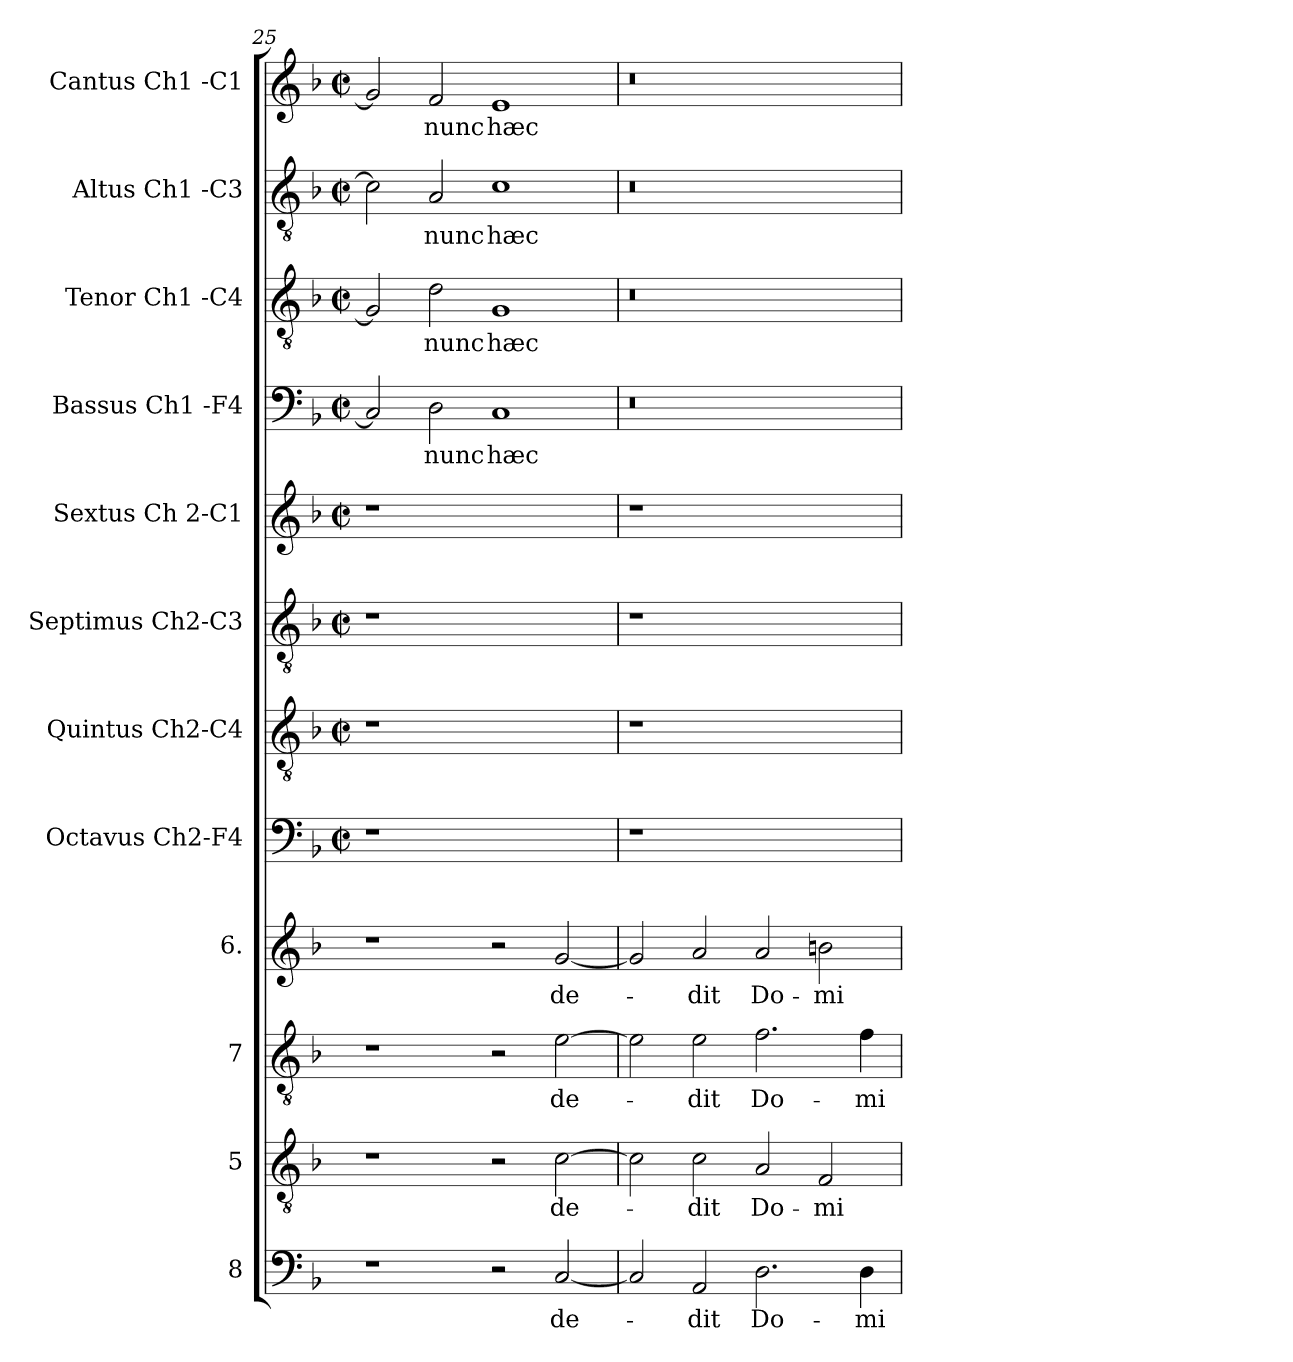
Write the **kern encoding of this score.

**kern	**text	**kern	**text	**kern	**text	**kern	**text	**kern	**kern	**kern	**kern	**kern	**text	**kern	**text	**kern	**text	**kern	**text
*part12	*part12	*part11	*part11	*part10	*part10	*part9	*part9	*part8	*part7	*part6	*part5	*part4	*part4	*part3	*part3	*part2	*part2	*part1	*part1
*staff12	*staff12	*staff11	*staff11	*staff10	*staff10	*staff9	*staff9	*staff8	*staff7	*staff6	*staff5	*staff4	*staff4	*staff3	*staff3	*staff2	*staff2	*staff1	*staff1
*I"8	*	*I"5	*	*I"7	*	*I"6.	*	*I"Octavus  Ch2-F4	*I"Quintus  Ch2-C4	*I"Septimus  Ch2-C3	*I"Sextus  Ch 2-C1	*I"Bassus  Ch1 -F4	*	*I"Tenor  Ch1 -C4	*	*I"Altus  Ch1 -C3	*	*I"Cantus  Ch1 -C1	*
*	*	*	*	*	*	*	*	*	*	*	*	*I'B	*	*I'T	*	*I'A	*	*I'C	*
*clefF4	*	*clefGv2	*	*clefGv2	*	*clefG2	*	*clefF4	*clefGv2	*clefGv2	*clefG2	*clefF4	*	*clefGv2	*	*clefGv2	*	*clefG2	*
*k[b-]	*	*k[b-]	*	*k[b-]	*	*k[b-]	*	*k[b-]	*k[b-]	*k[b-]	*k[b-]	*k[b-]	*	*k[b-]	*	*k[b-]	*	*k[b-]	*
*F:	*	*F:	*	*F:	*	*F:	*	*F:	*F:	*F:	*F:	*F:	*	*F:	*	*F:	*	*F:	*
*	*	*	*	*	*	*	*	*M2/2	*M2/2	*M2/2	*M2/2	*M2/2	*	*M2/2	*	*M2/2	*	*M2/2	*
*	*	*	*	*	*	*	*	*met(c|)	*met(c|)	*met(c|)	*met(c|)	*met(c|)	*	*met(c|)	*	*met(c|)	*	*met(c|)	*
=25	=25	=25	=25	=25	=25	=25	=25	=25	=25	=25	=25	=25	=25	=25	=25	=25	=25	=25	=25
1r	.	1r	.	1r	.	1r	.	1r	1r	1r	1r	2C/]	.	2G/]	.	2c\]	.	2g/]	.
!	!	!	!	!	!	!	!	!	!	!	!	!	!LO:LY:b:cj	!	!LO:LY:b:cj	!	!LO:LY:b:cj	!	!LO:LY:b:cj
.	.	.	.	.	.	.	.	.	.	.	.	2D\	nunc	2d\	nunc	2A/	nunc	2f/	nunc
!	!	!	!	!	!	!	!	!	!	!	!	!	!LO:LY:b:cj	!	!LO:LY:b:cj	!	!LO:LY:b:cj	!	!LO:LY:b:cj
2r	.	2r	.	2r	.	2r	.	1ryy	1ryy	1ryy	1ryy	1C	hæc	1G	hæc	1c	hæc	1e	hæc
!	!LO:LY:b:cj	!	!LO:LY:b:cj	!	!LO:LY:b:cj	!	!LO:LY:b:cj	!	!	!	!	!	!	!	!	!	!	!	!
[<2C/	de-	[>2c\	de-	[>2e\	de-	[<2g/	de-	.	.	.	.	.	.	.	.	.	.	.	.
=26	=26	=26	=26	=26	=26	=26	=26	=26	=26	=26	=26	=26	=26	=26	=26	=26	=26	=26	=26
2C/]	.	2c\]	.	2e\]	.	2g/]	.	1r	1r	1r	1r	0r	.	0r	.	0r	.	0r	.
!	!LO:LY:b:cj	!	!LO:LY:b:cj	!	!LO:LY:b:cj	!	!LO:LY:b:cj	!	!	!	!	!	!	!	!	!	!	!	!
2AA/	-dit	2c\	-dit	2e\	-dit	2a/	-dit	.	.	.	.	.	.	.	.	.	.	.	.
!	!LO:LY:b:cj	!	!LO:LY:b:cj	!	!LO:LY:b:cj	!	!LO:LY:b:cj	!	!	!	!	!	!	!	!	!	!	!	!
2.D\	Do-	2A/	Do-	2.f\	Do-	2a/	Do-	1ryy	1ryy	1ryy	1ryy	.	.	.	.	.	.	.	.
!	!	!	!LO:LY:b:cj	!	!	!	!LO:LY:b:cj	!	!	!	!	!	!	!	!	!	!	!	!
.	.	2F/	-mi-	.	.	2bn\	-mi-	.	.	.	.	.	.	.	.	.	.	.	.
!	!LO:LY:b:cj	!	!	!	!LO:LY:b:cj	!	!	!	!	!	!	!	!	!	!	!	!	!	!
4D\	-mi-	.	.	4f\	-mi-	.	.	.	.	.	.	.	.	.	.	.	.	.	.
=	=	=	=	=	=	=	=	=	=	=	=	=	=	=	=	=	=	=	=
*-	*-	*-	*-	*-	*-	*-	*-	*-	*-	*-	*-	*-	*-	*-	*-	*-	*-	*-	*-
